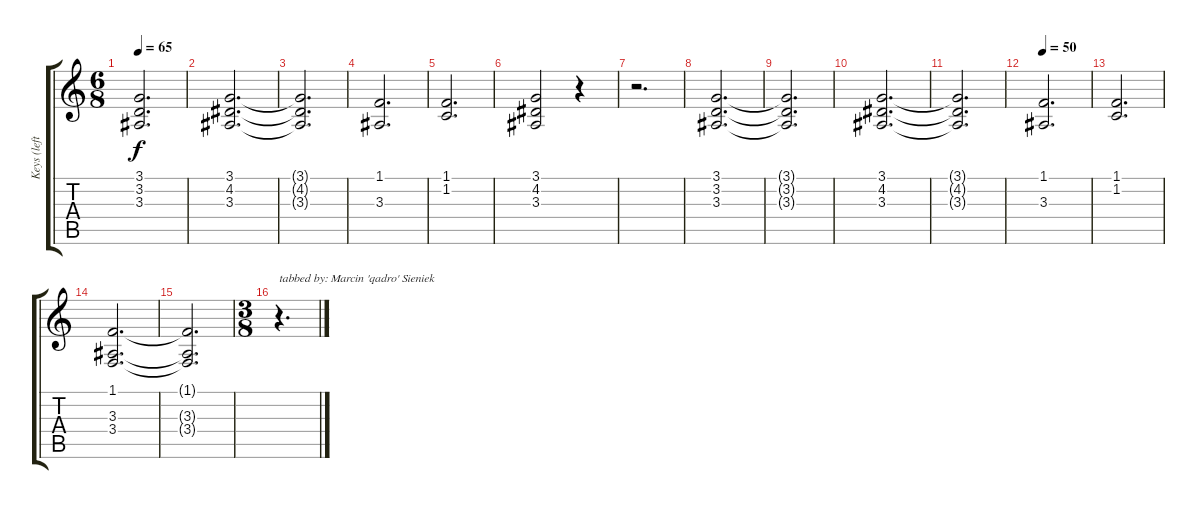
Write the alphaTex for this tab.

\track ("Keys (left hand)" "Keys (left") {instrument stringensemble1}
\staff {score tabs}
\tuning (E4 B3 G3 D3 A2 E2) {hide}
\ts (6 8)
\tempo 65
\clef g2
\ks c
(3.1{t} 3.2{t} 3.3{t}).2{d dy f} |
(3.1 4.2 3.3).2{d} |
(3.1{t} 4.2{t} 3.3{t}).2{d} |
(1.1 3.3).2{d} |
(1.1 1.2).2{d} |
(3.1 4.2 3.3).2 r.4 |
r.2{d} |
(3.1 3.2 3.3).2{d} |
(3.1{t} 3.2{t} 3.3{t}).2{d} |
(3.1 4.2 3.3).2{d} |
(3.1{t} 4.2{t} 3.3{t}).2{d} |
\tempo 50
(1.1 3.3).2{d} |
(1.1 1.2).2{d} |
(1.1 3.3 3.4).2{d} |
(1.1{t} 3.3{t} 3.4{t}).2{d} |
\ts (3 8)
r.4{d txt "tabbed by: Marcin 'qadro' Sieniek"}
